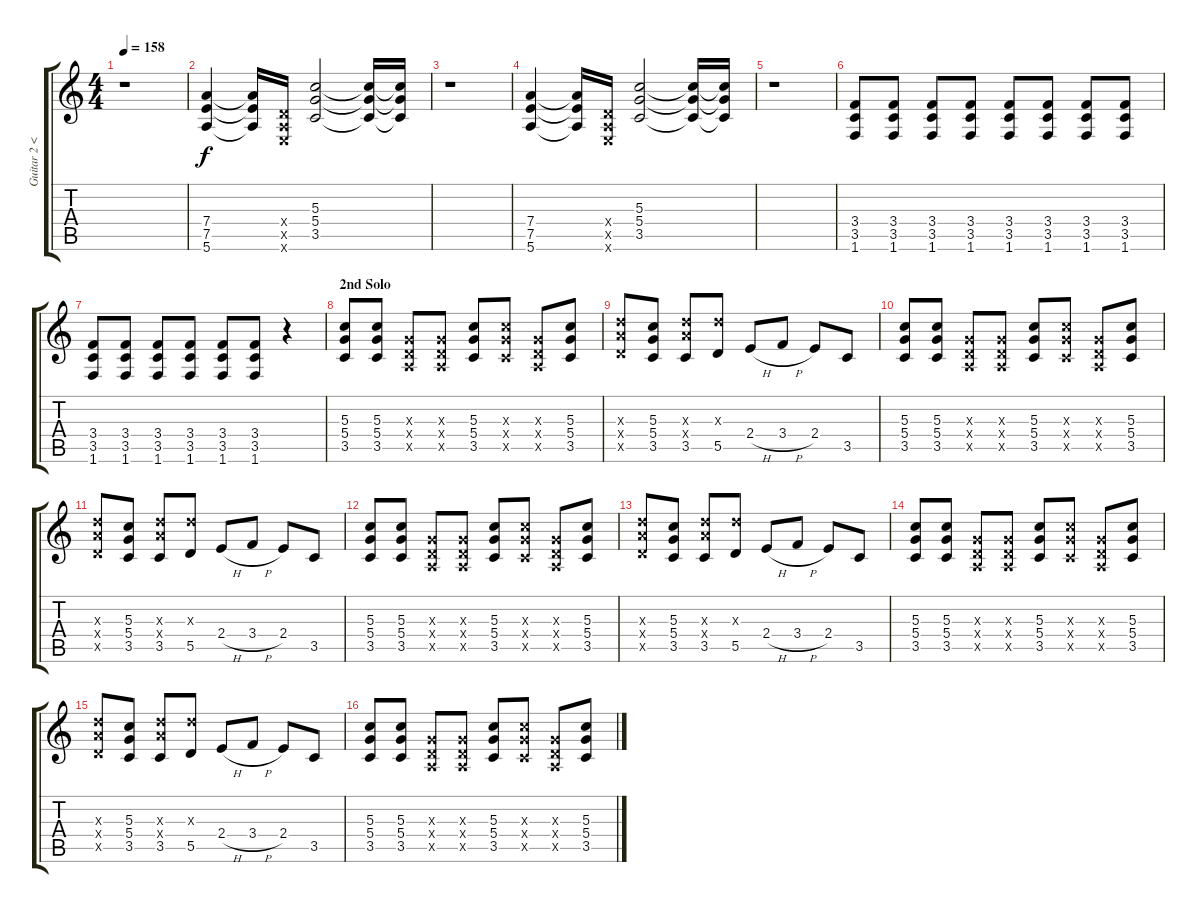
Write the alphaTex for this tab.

\track ("Guitar 2 <distorted>" "Guitar 2 <") {instrument overdrivenguitar}
\staff {score tabs}
\tuning (E4 B3 G3 D3 A2 E2) {hide}
\ts (4 4)
\tempo 158
\clef g2
\ks c
r.1{dy f} |
(7.4 7.5 5.6).4 (7.4{t} 7.5{t} 5.6{t}).16 (0.4{x} 0.5{x} 0.6{x}).16 (5.3 5.4 3.5).2 (5.3{t} 5.4{t} 3.5{t}).16 (5.3{t} 5.4{t} 3.5{t}).16 |
r.1 |
(7.4 7.5 5.6).4 (7.4{t} 7.5{t} 5.6{t}).16 (0.4{x} 0.5{x} 0.6{x}).16 (5.3 5.4 3.5).2 (5.3{t} 5.4{t} 3.5{t}).16 (5.3{t} 5.4{t} 3.5{t}).16 |
r.1 |
(3.4 3.5 1.6).8{volume 4} (3.4 3.5 1.6).8 (3.4 3.5 1.6).8 (3.4 3.5 1.6).8 (3.4 3.5 1.6).8 (3.4 3.5 1.6).8 (3.4 3.5 1.6).8 (3.4 3.5 1.6).8 |
(3.4 3.5 1.6).8 (3.4 3.5 1.6).8 (3.4 3.5 1.6).8 (3.4 3.5 1.6).8 (3.4 3.5 1.6).8 (3.4 3.5 1.6).8 r.4 |
\section ("" "2nd Solo")
(5.3 5.4 3.5).8{volume 7} (5.3 5.4 3.5).8 (0.3{x} 0.4{x} 0.5{x}).8 (0.3{x} 0.4{x} 0.5{x}).8 (5.3 5.4 3.5).8 (5.3{x} 5.4{x} 3.5{x}).8 (0.3{x} 0.4{x} 0.5{x}).8 (5.3 5.4 3.5).8 |
(7.3{x} 7.4{x} 5.5{x}).8 (5.3 5.4 3.5).8 (7.3{x} 7.4{x} 3.5).8 (7.3{x} 5.5).8 2.4{h}.8 3.4{h}.8 2.4.8 3.5.8 |
(5.3 5.4 3.5).8{volume 7} (5.3 5.4 3.5).8 (0.3{x} 0.4{x} 0.5{x}).8 (0.3{x} 0.4{x} 0.5{x}).8 (5.3 5.4 3.5).8 (5.3{x} 5.4{x} 3.5{x}).8 (0.3{x} 0.4{x} 0.5{x}).8 (5.3 5.4 3.5).8 |
(7.3{x} 7.4{x} 5.5{x}).8 (5.3 5.4 3.5).8 (7.3{x} 7.4{x} 3.5).8 (7.3{x} 5.5).8 2.4{h}.8 3.4{h}.8 2.4.8 3.5.8 |
(5.3 5.4 3.5).8{volume 7} (5.3 5.4 3.5).8 (0.3{x} 0.4{x} 0.5{x}).8 (0.3{x} 0.4{x} 0.5{x}).8 (5.3 5.4 3.5).8 (5.3{x} 5.4{x} 3.5{x}).8 (0.3{x} 0.4{x} 0.5{x}).8 (5.3 5.4 3.5).8 |
(7.3{x} 7.4{x} 5.5{x}).8 (5.3 5.4 3.5).8 (7.3{x} 7.4{x} 3.5).8 (7.3{x} 5.5).8 2.4{h}.8 3.4{h}.8 2.4.8 3.5.8 |
(5.3 5.4 3.5).8{volume 7} (5.3 5.4 3.5).8 (0.3{x} 0.4{x} 0.5{x}).8 (0.3{x} 0.4{x} 0.5{x}).8 (5.3 5.4 3.5).8 (5.3{x} 5.4{x} 3.5{x}).8 (0.3{x} 0.4{x} 0.5{x}).8 (5.3 5.4 3.5).8 |
(7.3{x} 7.4{x} 5.5{x}).8 (5.3 5.4 3.5).8 (7.3{x} 7.4{x} 3.5).8 (7.3{x} 5.5).8 2.4{h}.8 3.4{h}.8 2.4.8 3.5.8 |
(5.3 5.4 3.5).8{volume 7} (5.3 5.4 3.5).8 (0.3{x} 0.4{x} 0.5{x}).8 (0.3{x} 0.4{x} 0.5{x}).8 (5.3 5.4 3.5).8 (5.3{x} 5.4{x} 3.5{x}).8 (0.3{x} 0.4{x} 0.5{x}).8 (5.3 5.4 3.5).8
